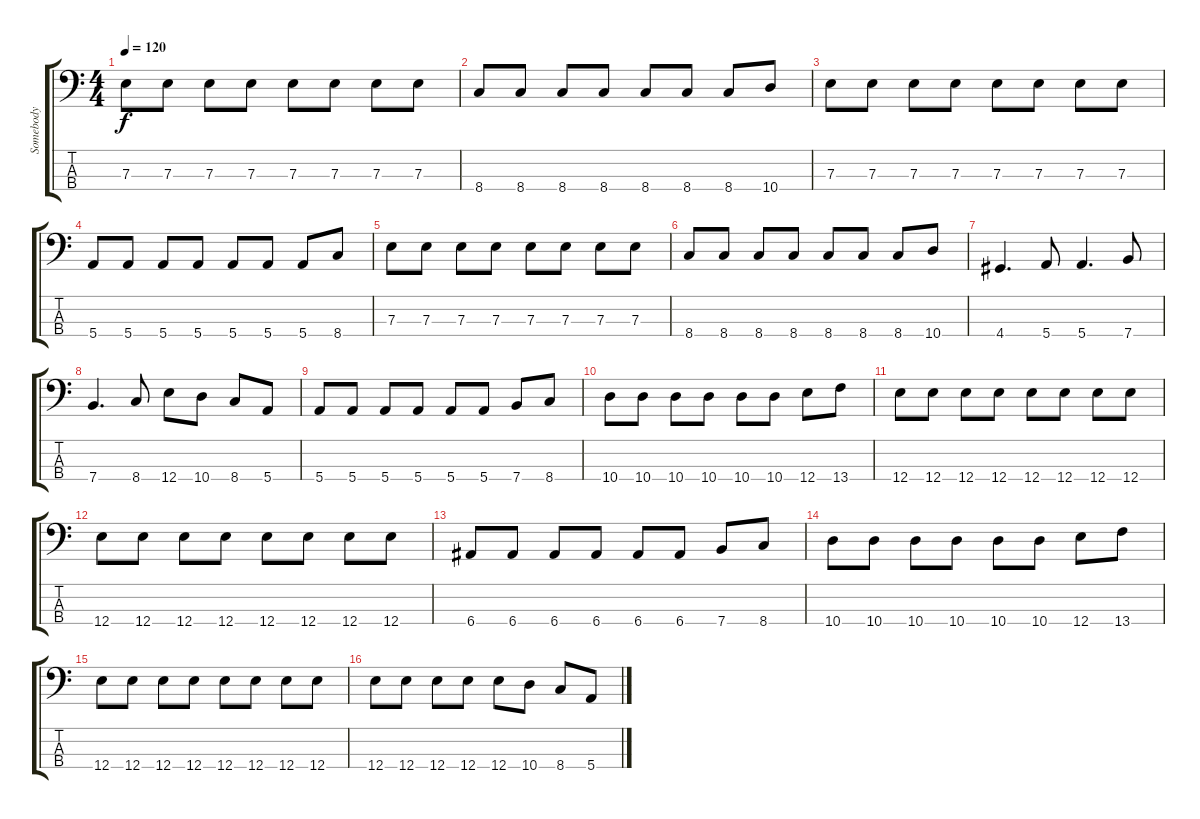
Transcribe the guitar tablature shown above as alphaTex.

\track ("Somebody" "Somebody") {instrument acousticguitarsteel}
\staff {score tabs}
\tuning (G2 D2 A1 E1) {hide}
\ts (4 4)
\tempo 120
\clef f4
\ks c
7.3.8{dy f} 7.3.8 7.3.8 7.3.8 7.3.8 7.3.8 7.3.8 7.3.8 |
8.4.8 8.4.8 8.4.8 8.4.8 8.4.8 8.4.8 8.4.8 10.4.8 |
7.3.8 7.3.8 7.3.8 7.3.8 7.3.8 7.3.8 7.3.8 7.3.8 |
5.4.8 5.4.8 5.4.8 5.4.8 5.4.8 5.4.8 5.4.8 8.4.8 |
7.3.8 7.3.8 7.3.8 7.3.8 7.3.8 7.3.8 7.3.8 7.3.8 |
8.4.8 8.4.8 8.4.8 8.4.8 8.4.8 8.4.8 8.4.8 10.4.8 |
4.4.4{d} 5.4.8 5.4.4{d} 7.4.8 |
7.4.4{d} 8.4.8 12.4.8 10.4.8 8.4.8 5.4.8 |
5.4.8 5.4.8 5.4.8 5.4.8 5.4.8 5.4.8 7.4.8 8.4.8 |
10.4.8 10.4.8 10.4.8 10.4.8 10.4.8 10.4.8 12.4.8 13.4.8 |
12.4.8 12.4.8 12.4.8 12.4.8 12.4.8 12.4.8 12.4.8 12.4.8 |
12.4.8 12.4.8 12.4.8 12.4.8 12.4.8 12.4.8 12.4.8 12.4.8 |
6.4.8 6.4.8 6.4.8 6.4.8 6.4.8 6.4.8 7.4.8 8.4.8 |
10.4.8 10.4.8 10.4.8 10.4.8 10.4.8 10.4.8 12.4.8 13.4.8 |
12.4.8 12.4.8 12.4.8 12.4.8 12.4.8 12.4.8 12.4.8 12.4.8 |
12.4.8 12.4.8 12.4.8 12.4.8 12.4.8 10.4.8 8.4.8 5.4.8
